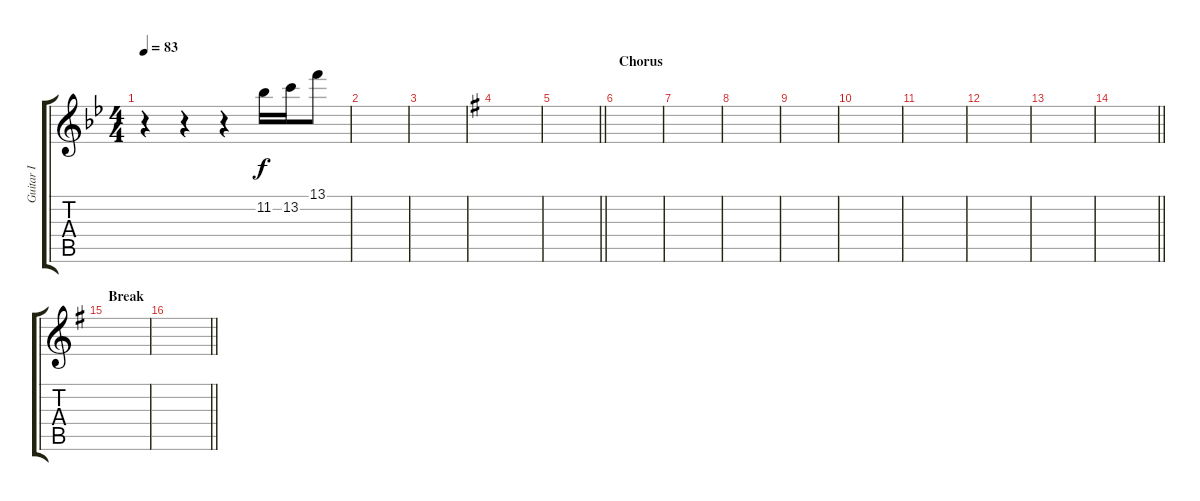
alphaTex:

\track ("Guitar I" "Guitar I") {instrument acousticguitarnylon}
\staff {score tabs}
\tuning (E4 B3 G3 D3 A2 E2) {hide}
\ts (4 4)
\tempo 83
\clef g2
\ks bb
r.4{dy f} r.4 r.4 11.2.16 13.2.16 13.1.8 |
|
|
\ks g
|
\barLineRight lightlight
|
\section ("" "Chorus")
|
|
|
|
|
|
|
|
\barLineRight lightlight
|
\section ("" "Break")
|
\barLineRight lightlight
